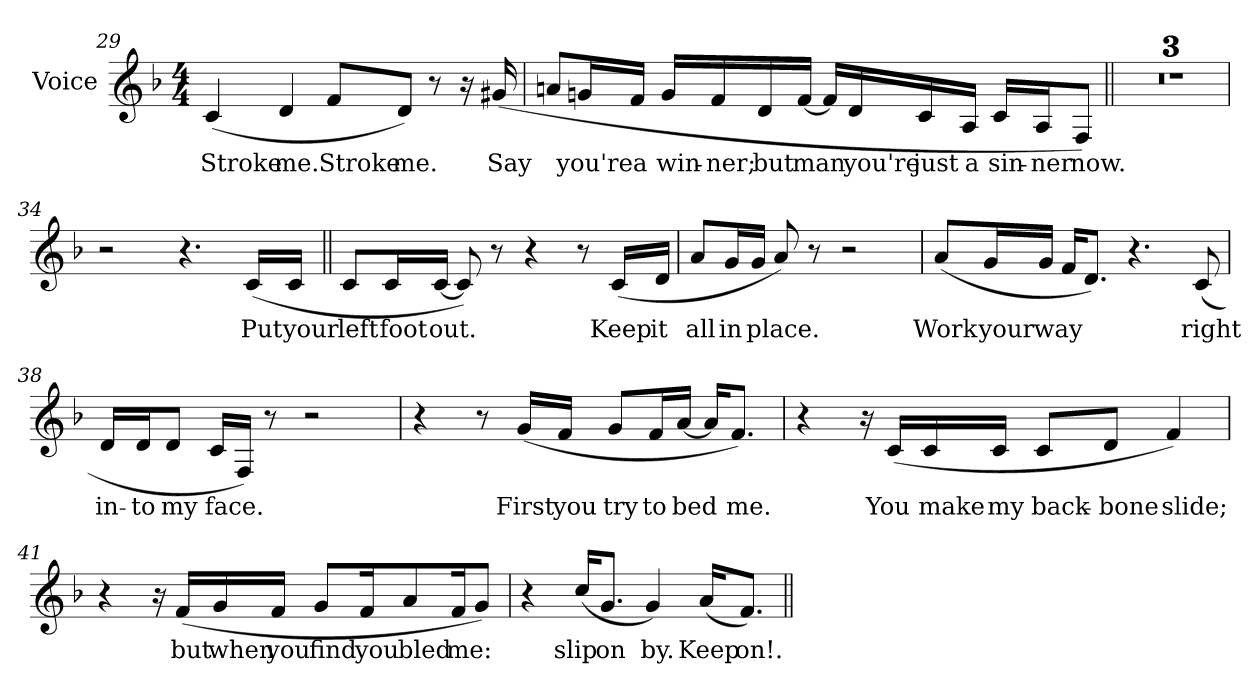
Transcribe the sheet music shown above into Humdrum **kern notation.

**kern	**text
*part1	*part1
*staff1	*staff1
*I"Voice	*
*I'Voice	*
*clefG2	*
*k[b-]	*
*d:	*
*M4/4	*
=29	=29
!	!LO:LY:b:color=#000000
(4ci/	Stroke
!	!LO:LY:b:color=#000000
4di/	me.
!	!LO:LY:b:color=#000000
8fi/L	Stroke
!	!LO:LY:b:color=#000000
8di/J)	me.
8r	.
16r	.
!	!LO:LY:b:color=#000000
(16g#Xi/	Say
!!LO:PB:g=z
=30	=30
8ani/L	.
!	!LO:LY:b:color=#000000
16gni/L	you're
!	!LO:LY:b:color=#000000
16fi/JJ	a
!	!LO:LY:b:color=#000000
16gi/LL	win-
!	!LO:LY:b:color=#000000
16fi/	-ner;
!	!LO:LY:b:color=#000000
16di/	but
!	!LO:LY:b:color=#000000
[16fi/JJ	man
16fi/LL]	.
!	!LO:LY:b:color=#000000
16di/	you're
!	!LO:LY:b:color=#000000
16ci/	just
!	!LO:LY:b:color=#000000
16Ai/JJ	a
!	!LO:LY:b:color=#000000
16ci/LL	sin-
!	!LO:LY:b:color=#000000
16Ai/J	-ner
!	!LO:LY:b:color=#000000
8Fi/J)	now.
=31||	=31||
1r	.
=32	=32
1r	.
=33	=33
1r	.
!!LO:LB:g=z
=34	=34
2r	.
4.r	.
!	!LO:LY:b:color=#000000
(16ci/LL	Put
!	!LO:LY:b:color=#000000
16ci/JJ	your
=35||	=35||
!	!LO:LY:b:color=#000000
8ci/L	left
!	!LO:LY:b:color=#000000
16ci/L	foot
!	!LO:LY:b:color=#000000
[16ci/JJ	out.
8ci/])	.
8r	.
4r	.
8r	.
!	!LO:LY:b:color=#000000
(16ci/LL	Keep
!	!LO:LY:b:color=#000000
16di/JJ	it
=36	=36
!	!LO:LY:b:color=#000000
8ai/L	all
!	!LO:LY:b:color=#000000
16gi/L	in
!	!LO:LY:b:color=#000000
16gi/JJ	place.
8ai/)	.
8r	.
2r	.
!!LO:LB:g=z
=37	=37
!	!LO:LY:b:color=#000000
(8ai/L	Work
!	!LO:LY:b:color=#000000
16gi/L	your
!	!LO:LY:b:color=#000000
16gi/JJ	way
16fi/KL	.
8.di/J)	.
4.r	.
!	!LO:LY:b:color=#000000
(8ci/	right
=38	=38
!	!LO:LY:b:color=#000000
16di/LL	in-
!	!LO:LY:b:color=#000000
16di/J	-to
!	!LO:LY:b:color=#000000
8di/J	my
!	!LO:LY:b:color=#000000
16ci/LL	face.
16Fi/JJ)	.
8r	.
2r	.
=39	=39
4r	.
8r	.
!	!LO:LY:b:color=#000000
(16gi/LL	First
!	!LO:LY:b:color=#000000
16fi/JJ	you
!	!LO:LY:b:color=#000000
8gi/L	try
!	!LO:LY:b:color=#000000
16fi/L	to
!	!LO:LY:b:color=#000000
[16ai/JJ	bed
16ai/KL]	.
!	!LO:LY:b:color=#000000
8.fi/J)	me.
!!LO:LB:g=z
=40	=40
4r	.
16r	.
!	!LO:LY:b:color=#000000
(16ci/LL	You
!	!LO:LY:b:color=#000000
16ci/	make
!	!LO:LY:b:color=#000000
16ci/JJ	my
!	!LO:LY:b:color=#000000
8ci/L	back-
!	!LO:LY:b:color=#000000
8di/J	-bone
!	!LO:LY:b:color=#000000
4fi/)	slide;
=41	=41
4r	.
16r	.
!	!LO:LY:b:color=#000000
(16fi/LL	but
!	!LO:LY:b:color=#000000
16gi/	when
!	!LO:LY:b:color=#000000
16fi/JJ	you
!	!LO:LY:b:color=#000000
8gi/L	find
!	!LO:LY:b:color=#000000
16fi/k	you
!	!LO:LY:b:color=#000000
8ai/	bled
!	!LO:LY:b:color=#000000
16fi/k	me:
8gi/J)	.
!!LO:LB:g=z
=42	=42
4r	.
!	!LO:LY:b:color=#000000
(16cci/KL	slip
!	!LO:LY:b:color=#000000
8.gi/J	on
!	!LO:LY:b:color=#000000
4gi/)	by.
!	!LO:LY:b:color=#000000
(16ai/KL	Keep
!	!LO:LY:b:color=#000000
8.fi/J)	on!.
=||	=||
*-	*-
